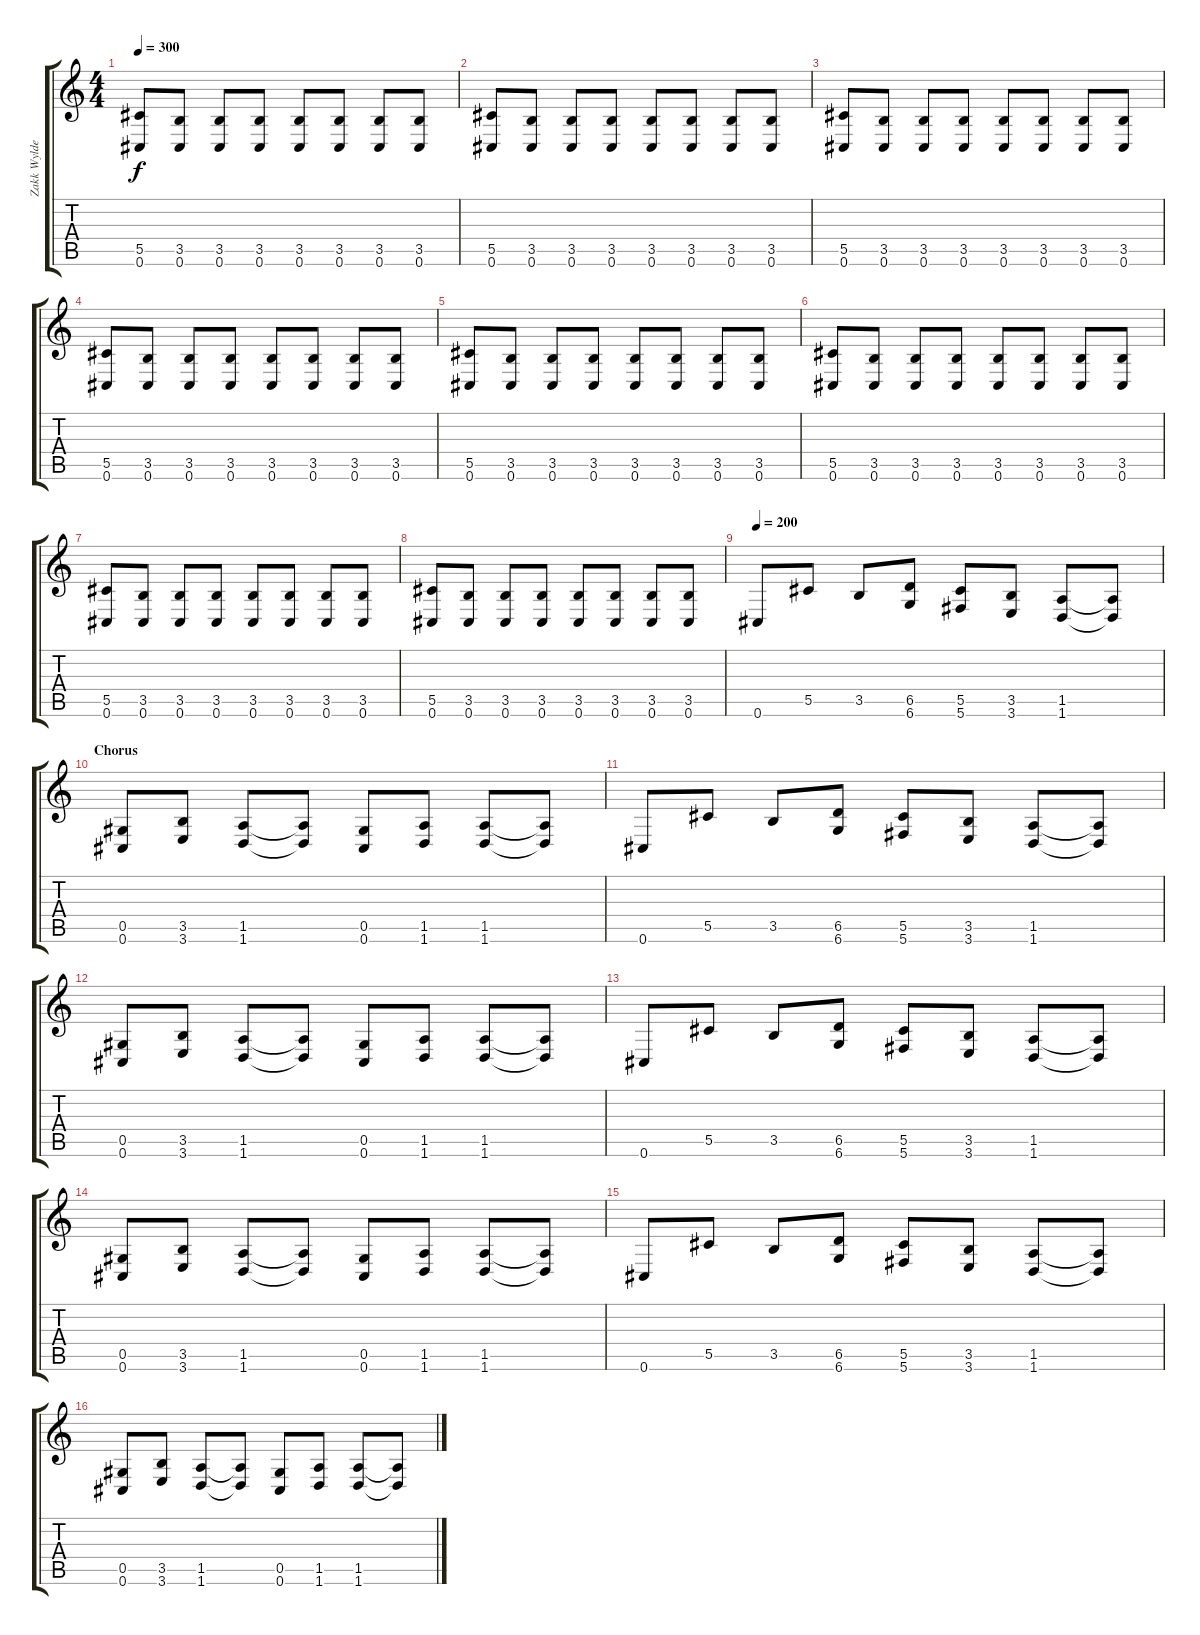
\track ("Zakk Wylde" "Zakk Wylde") {instrument distortionguitar}
\staff {score tabs}
\tuning (Eb4 Bb3 Gb3 Db3 Ab2 Db2) {hide}
\ts (4 4)
\tempo 300
\clef g2
\ks c
(5.5 0.6).8{dy f} (3.5 0.6).8 (3.5 0.6).8 (3.5 0.6).8 (3.5 0.6).8 (3.5 0.6).8 (3.5 0.6).8 (3.5 0.6).8 |
(5.5 0.6).8 (3.5 0.6).8 (3.5 0.6).8 (3.5 0.6).8 (3.5 0.6).8 (3.5 0.6).8 (3.5 0.6).8 (3.5 0.6).8 |
(5.5 0.6).8 (3.5 0.6).8 (3.5 0.6).8 (3.5 0.6).8 (3.5 0.6).8 (3.5 0.6).8 (3.5 0.6).8 (3.5 0.6).8 |
(5.5 0.6).8 (3.5 0.6).8 (3.5 0.6).8 (3.5 0.6).8 (3.5 0.6).8 (3.5 0.6).8 (3.5 0.6).8 (3.5 0.6).8 |
(5.5 0.6).8 (3.5 0.6).8 (3.5 0.6).8 (3.5 0.6).8 (3.5 0.6).8 (3.5 0.6).8 (3.5 0.6).8 (3.5 0.6).8 |
(5.5 0.6).8 (3.5 0.6).8 (3.5 0.6).8 (3.5 0.6).8 (3.5 0.6).8 (3.5 0.6).8 (3.5 0.6).8 (3.5 0.6).8 |
(5.5 0.6).8 (3.5 0.6).8 (3.5 0.6).8 (3.5 0.6).8 (3.5 0.6).8 (3.5 0.6).8 (3.5 0.6).8 (3.5 0.6).8 |
(5.5 0.6).8 (3.5 0.6).8 (3.5 0.6).8 (3.5 0.6).8 (3.5 0.6).8 (3.5 0.6).8 (3.5 0.6).8 (3.5 0.6).8 |
\tempo 200
0.6.8 5.5.8 3.5.8 (6.5 6.6).8 (5.5 5.6).8 (3.5 3.6).8 (1.5 1.6).8 (1.5{t} 1.6{t}).8 |
\section ("" "Chorus")
(0.5 0.6).8 (3.5 3.6).8 (1.5 1.6).8 (1.5{t} 1.6{t}).8 (0.5 0.6).8 (1.5 1.6).8 (1.5 1.6).8 (1.5{t} 1.6{t}).8 |
0.6.8 5.5.8 3.5.8 (6.5 6.6).8 (5.5 5.6).8 (3.5 3.6).8 (1.5 1.6).8 (1.5{t} 1.6{t}).8 |
(0.5 0.6).8 (3.5 3.6).8 (1.5 1.6).8 (1.5{t} 1.6{t}).8 (0.5 0.6).8 (1.5 1.6).8 (1.5 1.6).8 (1.5{t} 1.6{t}).8 |
0.6.8 5.5.8 3.5.8 (6.5 6.6).8 (5.5 5.6).8 (3.5 3.6).8 (1.5 1.6).8 (1.5{t} 1.6{t}).8 |
(0.5 0.6).8 (3.5 3.6).8 (1.5 1.6).8 (1.5{t} 1.6{t}).8 (0.5 0.6).8 (1.5 1.6).8 (1.5 1.6).8 (1.5{t} 1.6{t}).8 |
0.6.8 5.5.8 3.5.8 (6.5 6.6).8 (5.5 5.6).8 (3.5 3.6).8 (1.5 1.6).8 (1.5{t} 1.6{t}).8 |
(0.5 0.6).8 (3.5 3.6).8 (1.5 1.6).8 (1.5{t} 1.6{t}).8 (0.5 0.6).8 (1.5 1.6).8 (1.5 1.6).8 (1.5{t} 1.6{t}).8
